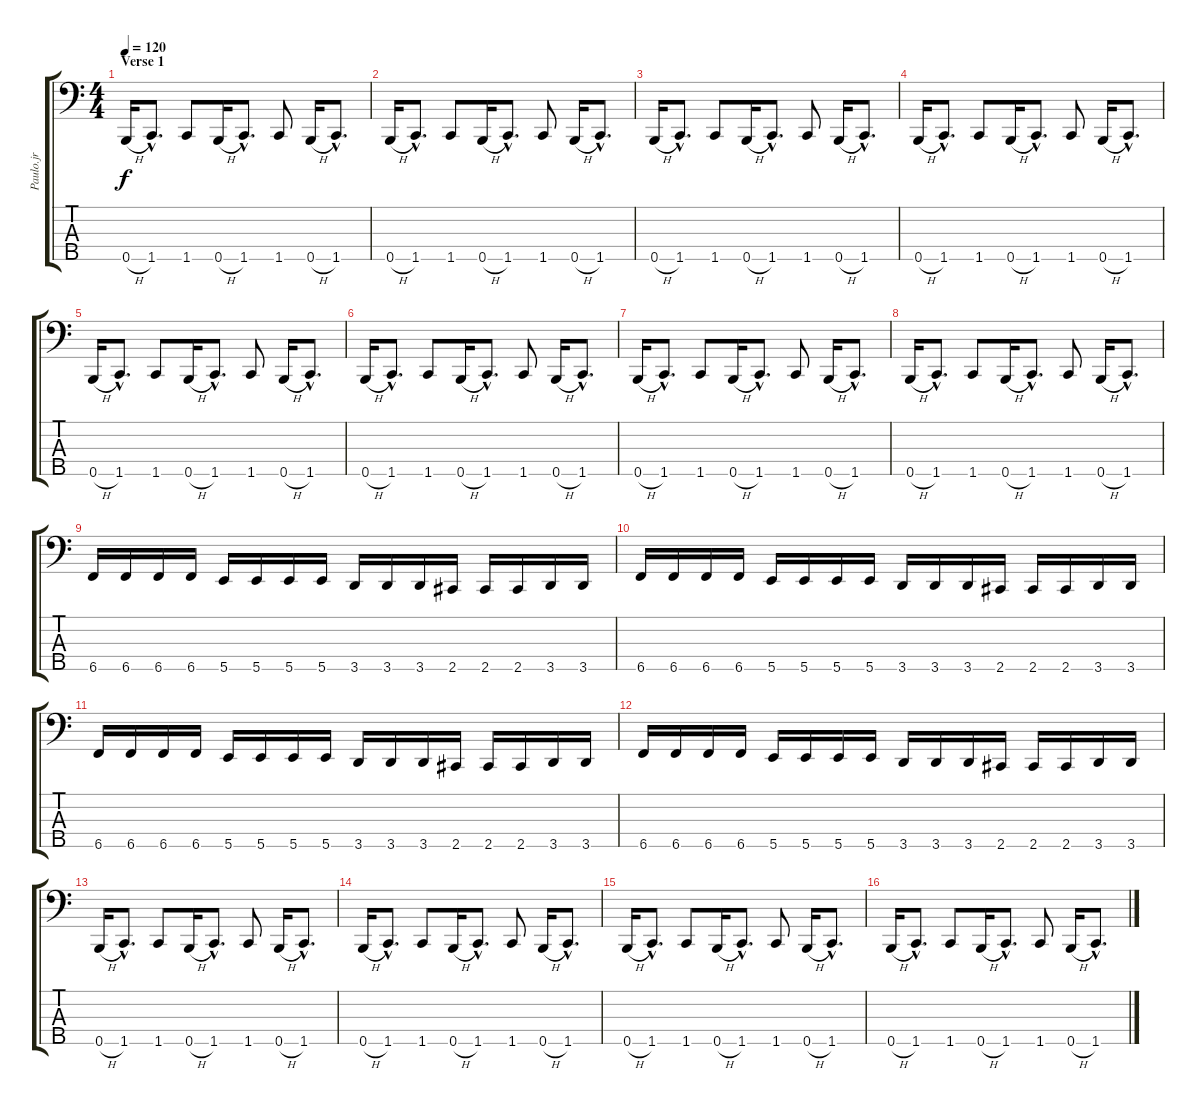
\track ("Paulo.jr" "Paulo.jr") {instrument electricbassfinger}
\staff {score tabs}
\tuning (G2 D2 A1 E1 B0) {hide}
\ts (4 4)
\section ("" "Verse 1")
\tempo 120
\clef f4
\ks c
0.5{h}.16{dy f} 1.5{hac}.8{d} 1.5.8 0.5{h}.16 1.5{hac}.8{d} 1.5.8 0.5{h}.16 1.5{hac}.8{d} |
0.5{h}.16 1.5{hac}.8{d} 1.5.8 0.5{h}.16 1.5{hac}.8{d} 1.5.8 0.5{h}.16 1.5{hac}.8{d} |
0.5{h}.16 1.5{hac}.8{d} 1.5.8 0.5{h}.16 1.5{hac}.8{d} 1.5.8 0.5{h}.16 1.5{hac}.8{d} |
0.5{h}.16 1.5{hac}.8{d} 1.5.8 0.5{h}.16 1.5{hac}.8{d} 1.5.8 0.5{h}.16 1.5{hac}.8{d} |
0.5{h}.16 1.5{hac}.8{d} 1.5.8 0.5{h}.16 1.5{hac}.8{d} 1.5.8 0.5{h}.16 1.5{hac}.8{d} |
0.5{h}.16 1.5{hac}.8{d} 1.5.8 0.5{h}.16 1.5{hac}.8{d} 1.5.8 0.5{h}.16 1.5{hac}.8{d} |
0.5{h}.16 1.5{hac}.8{d} 1.5.8 0.5{h}.16 1.5{hac}.8{d} 1.5.8 0.5{h}.16 1.5{hac}.8{d} |
0.5{h}.16 1.5{hac}.8{d} 1.5.8 0.5{h}.16 1.5{hac}.8{d} 1.5.8 0.5{h}.16 1.5{hac}.8{d} |
6.5.16 6.5.16 6.5.16 6.5.16 5.5.16 5.5.16 5.5.16 5.5.16 3.5.16 3.5.16 3.5.16 2.5.16 2.5.16 2.5.16 3.5.16 3.5.16 |
6.5.16 6.5.16 6.5.16 6.5.16 5.5.16 5.5.16 5.5.16 5.5.16 3.5.16 3.5.16 3.5.16 2.5.16 2.5.16 2.5.16 3.5.16 3.5.16 |
6.5.16 6.5.16 6.5.16 6.5.16 5.5.16 5.5.16 5.5.16 5.5.16 3.5.16 3.5.16 3.5.16 2.5.16 2.5.16 2.5.16 3.5.16 3.5.16 |
6.5.16 6.5.16 6.5.16 6.5.16 5.5.16 5.5.16 5.5.16 5.5.16 3.5.16 3.5.16 3.5.16 2.5.16 2.5.16 2.5.16 3.5.16 3.5.16 |
0.5{h}.16 1.5{hac}.8{d} 1.5.8 0.5{h}.16 1.5{hac}.8{d} 1.5.8 0.5{h}.16 1.5{hac}.8{d} |
0.5{h}.16 1.5{hac}.8{d} 1.5.8 0.5{h}.16 1.5{hac}.8{d} 1.5.8 0.5{h}.16 1.5{hac}.8{d} |
0.5{h}.16 1.5{hac}.8{d} 1.5.8 0.5{h}.16 1.5{hac}.8{d} 1.5.8 0.5{h}.16 1.5{hac}.8{d} |
0.5{h}.16 1.5{hac}.8{d} 1.5.8 0.5{h}.16 1.5{hac}.8{d} 1.5.8 0.5{h}.16 1.5{hac}.8{d}
